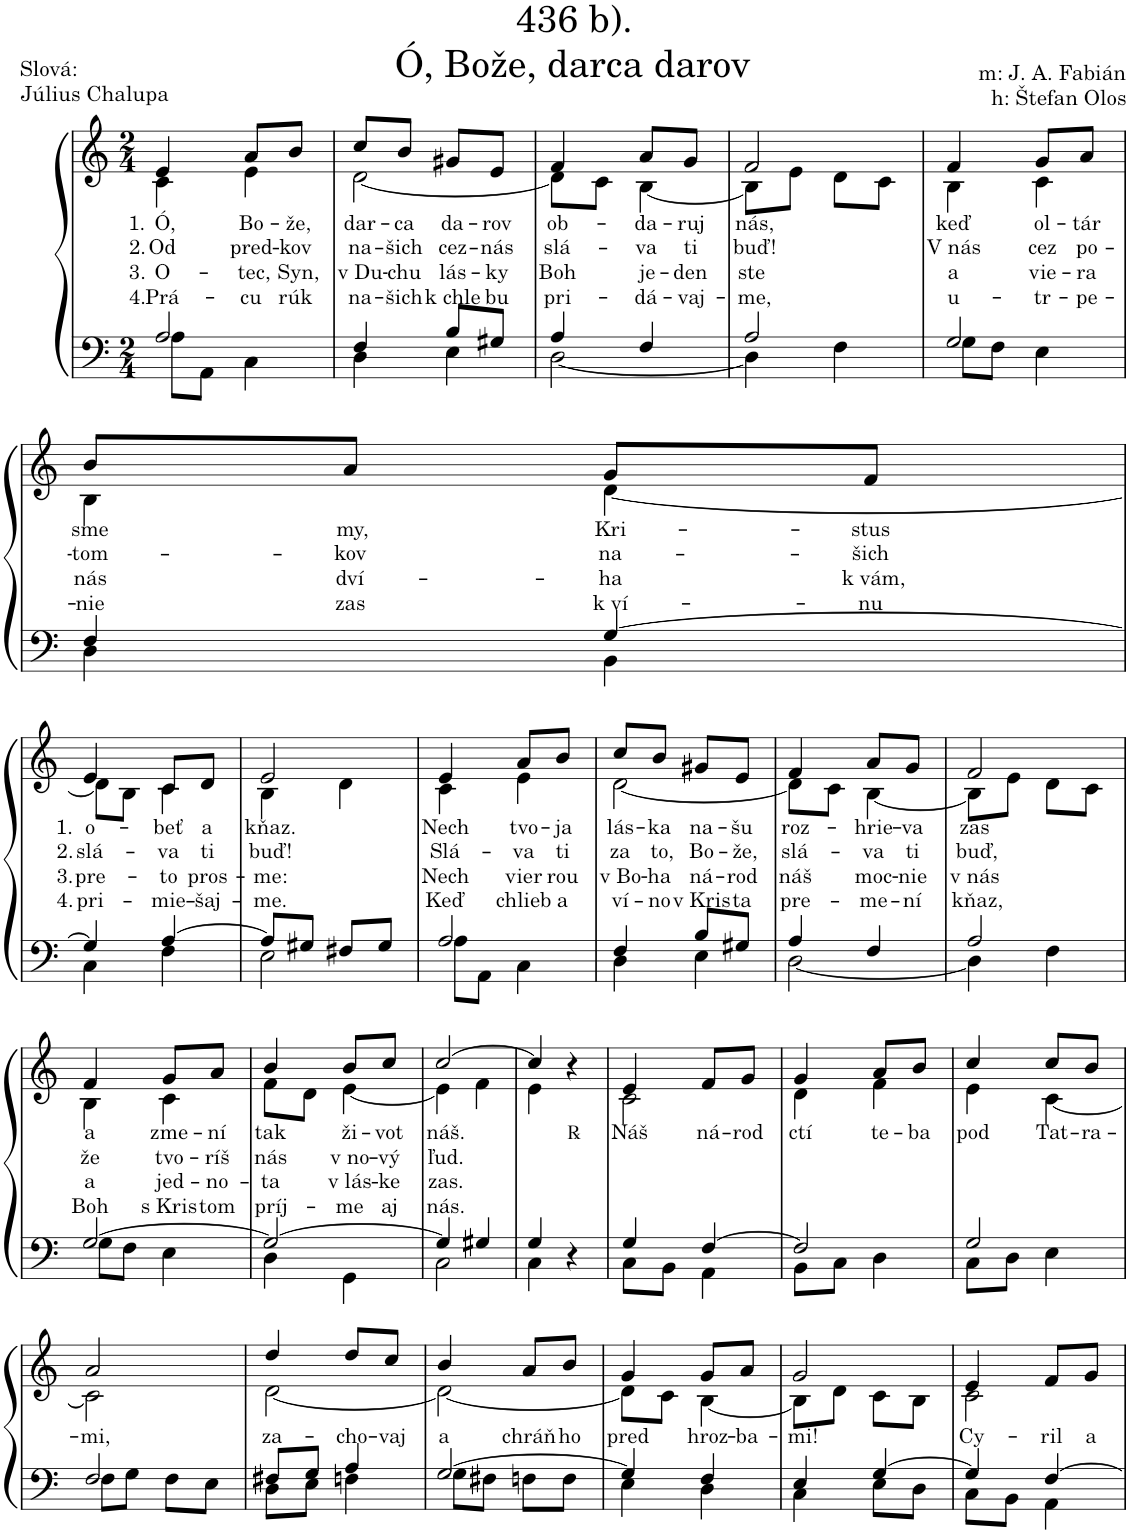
**kern	**kern	**text	**text	**text	**text
*part1	*part1	*part1	*part1	*part1	*part1
*staff2	*staff1	*staff1	*staff1	*staff1	*staff1
*I"Organ	*	*	*	*	*
*I'Org.	*	*	*	*	*
*clefF4	*clefG2	*	*	*	*
*k[]	*k[]	*	*	*	*
*M2/4	*M2/4	*	*	*	*
=1	=1	=1	=1	=1	=1
*^	*	*	*	*	*
!	!	!	!LO:LY:b	!LO:LY:b	!LO:LY:b	!LO:LY:b
*	*	*^	*	*	*	*
!	!	!	!	!LO:LY:b	!LO:LY:b	!LO:LY:b	!LO:LY:b
2A/	8A\L	4e/	4c\	1.	2.	3.	4.
.	8AA\J	.	.	.	.	.	.
!	!	!	!	!LO:LY:b	!LO:LY:b	!LO:LY:b	!LO:LY:b
.	4C\	8a/L	4e\	Bo-	pred-	-tec,	-cu
!	!	!	!	!LO:LY:b	!LO:LY:b	!LO:LY:b	!LO:LY:b
.	.	8b/J	.	-že,	-kov	Syn,	rúk
=2	=2	=2	=2	=2	=2	=2	=2
!	!	!	!	!LO:LY:b	!LO:LY:b	!LO:LY:b	!LO:LY:b
4F/	4D\	8cc/L	[2d\	dar-	na-	v Du-	na-
!	!	!	!	!LO:LY:b	!LO:LY:b	!LO:LY:b	!LO:LY:b
.	.	8b/J	.	-ca	-šich	-chu	-šich
!	!	!	!	!LO:LY:b	!LO:LY:b	!LO:LY:b	!LO:LY:b
8B/L	4E\	8g#X/L	.	da-	cez-	lás-	k chle-
!	!	!	!	!LO:LY:b	!LO:LY:b	!LO:LY:b	!LO:LY:b
8G#X/J	.	8e/J	.	-rov	-nás	-ky	-bu
=3	=3	=3	=3	=3	=3	=3	=3
!	!	!	!	!LO:LY:b	!LO:LY:b	!LO:LY:b	!LO:LY:b
4A/	[2D\	4f/	8d\L]	ob-	slá-	Boh	pri-
.	.	.	8c\J	.	.	.	.
!	!	!	!	!LO:LY:b	!LO:LY:b	!LO:LY:b	!LO:LY:b
4F/	.	8a/L	[4B\	-da-	-va	je-	-dá-
!	!	!	!	!LO:LY:b	!LO:LY:b	!LO:LY:b	!LO:LY:b
.	.	8g/J	.	-ruj	ti	-den	-vaj-
=4	=4	=4	=4	=4	=4	=4	=4
!	!	!	!	!LO:LY:b	!LO:LY:b	!LO:LY:b	!LO:LY:b
2A/	4D\]	2f/	8B\L]	nás,	buď!	ste	-me,
.	.	.	8e\J	.	.	.	.
.	4F\	.	8d\L	.	.	.	.
.	.	.	8c\J	.	.	.	.
=5	=5	=5	=5	=5	=5	=5	=5
!	!	!	!	!LO:LY:b	!LO:LY:b	!LO:LY:b	!LO:LY:b
2G/	8G\L	4f/	4B\	keď	V nás	a	u-
.	8F\J	.	.	.	.	.	.
!	!	!	!	!LO:LY:b	!LO:LY:b	!LO:LY:b	!LO:LY:b
.	4E\	8g/L	4c\	ol-	cez	vie-	-tr-
!	!	!	!	!LO:LY:b	!LO:LY:b	!LO:LY:b	!LO:LY:b
.	.	8a/J	.	-tár	po-	-ra	-pe-
!!LO:LB:g=z	!!
=6	=6	=6	=6	=6	=6	=6	=6
!	!	!	!	!LO:LY:b	!LO:LY:b	!LO:LY:b	!LO:LY:b
4F/	4D\	8b/L	4B\	sme	-tom-	nás	-nie
!	!	!	!	!LO:LY:b	!LO:LY:b	!LO:LY:b	!LO:LY:b
.	.	8a/J	.	my,	-kov	dví-	zas
!	!	!	!	!LO:LY:b	!LO:LY:b	!LO:LY:b	!LO:LY:b
[4G/	4BB\	8g/L	[4d\	Kri-	na-	-ha	k ví-
!	!	!	!	!LO:LY:b	!LO:LY:b	!LO:LY:b	!LO:LY:b
.	.	8f/J	.	-stus	-šich	k vám,	-nu
!!LO:LB:g=z	!!
=7	=7	=7	=7	=7	=7	=7	=7
!	!	!	!	!LO:LY:b	!LO:LY:b	!LO:LY:b	!LO:LY:b
!	!	!	!	!LO:LY:b	!LO:LY:b	!LO:LY:b	!LO:LY:b
4G/]	4C\	4e/	8d\L]	1.	2.	3.	4.
.	.	.	8B\J	.	.	.	.
!	!	!	!	!LO:LY:b	!LO:LY:b	!LO:LY:b	!LO:LY:b
[4A/	4F\	8c/L	4c\	-beť	-va	-to	-mie-
!	!	!	!	!LO:LY:b	!LO:LY:b	!LO:LY:b	!LO:LY:b
.	.	8d/J	.	a	ti	pros-	-šaj-
=8	=8	=8	=8	=8	=8	=8	=8
!	!	!	!	!LO:LY:b	!LO:LY:b	!LO:LY:b	!LO:LY:b
8A/L]	2E\	2e/	4B\	kňaz.	buď!	-me:	-me.
8G#X/J	.	.	.	.	.	.	.
8F#X/L	.	.	4d\	.	.	.	.
8G#/J	.	.	.	.	.	.	.
=9	=9	=9	=9	=9	=9	=9	=9
!	!	!	!	!LO:LY:b	!LO:LY:b	!LO:LY:b	!LO:LY:b
2A/	8A\L	4e/	4c\	Nech	Slá-	Nech	Keď
.	8AA\J	.	.	.	.	.	.
!	!	!	!	!LO:LY:b	!LO:LY:b	!LO:LY:b	!LO:LY:b
.	4C\	8a/L	4e\	tvo-	-va	vier-	chlieb
!	!	!	!	!LO:LY:b	!LO:LY:b	!LO:LY:b	!LO:LY:b
.	.	8b/J	.	-ja	ti	-rou	a
=10	=10	=10	=10	=10	=10	=10	=10
!	!	!	!	!LO:LY:b	!LO:LY:b	!LO:LY:b	!LO:LY:b
4F/	4D\	8cc/L	[2d\	lás-	za	v Bo-	ví-
!	!	!	!	!LO:LY:b	!LO:LY:b	!LO:LY:b	!LO:LY:b
.	.	8b/J	.	-ka	to,	-ha	-no
!	!	!	!	!LO:LY:b	!LO:LY:b	!LO:LY:b	!LO:LY:b
8B/L	4E\	8g#X/L	.	na-	Bo-	ná-	v Kris-
!	!	!	!	!LO:LY:b	!LO:LY:b	!LO:LY:b	!LO:LY:b
8G#X/J	.	8e/J	.	-šu	-že,	-rod	-ta
=11	=11	=11	=11	=11	=11	=11	=11
!	!	!	!	!LO:LY:b	!LO:LY:b	!LO:LY:b	!LO:LY:b
4A/	[2D\	4f/	8d\L]	roz-	slá-	náš	pre-
.	.	.	8c\J	.	.	.	.
!	!	!	!	!LO:LY:b	!LO:LY:b	!LO:LY:b	!LO:LY:b
4F/	.	8a/L	[4B\	-hrie-	-va	moc-	-me-
!	!	!	!	!LO:LY:b	!LO:LY:b	!LO:LY:b	!LO:LY:b
.	.	8g/J	.	-va	ti	-nie	-ní
=12	=12	=12	=12	=12	=12	=12	=12
!	!	!	!	!LO:LY:b	!LO:LY:b	!LO:LY:b	!LO:LY:b
2A/	4D\]	2f/	8B\L]	zas	buď,	v nás	kňaz,
.	.	.	8e\J	.	.	.	.
.	4F\	.	8d\L	.	.	.	.
.	.	.	8c\J	.	.	.	.
!!LO:LB:g=z	!!
=13	=13	=13	=13	=13	=13	=13	=13
!	!	!	!	!LO:LY:b	!LO:LY:b	!LO:LY:b	!LO:LY:b
[2G/	8G\L	4f/	4B\	a	že	a	Boh
.	8F\J	.	.	.	.	.	.
!	!	!	!	!LO:LY:b	!LO:LY:b	!LO:LY:b	!LO:LY:b
.	4E\	8g/L	4c\	zme-	tvo-	jed-	s Kris-
!	!	!	!	!LO:LY:b	!LO:LY:b	!LO:LY:b	!LO:LY:b
.	.	8a/J	.	-ní	-ríš	-no-	-tom
=14	=14	=14	=14	=14	=14	=14	=14
!	!	!	!	!LO:LY:b	!LO:LY:b	!LO:LY:b	!LO:LY:b
2G/_	4D\	4b/	8f\L	tak	nás	-ta	príj-
.	.	.	8d\J	.	.	.	.
!	!	!	!	!LO:LY:b	!LO:LY:b	!LO:LY:b	!LO:LY:b
.	4GG\	8b/L	[4e\	ži-	v no-	v lás-	-me
!	!	!	!	!LO:LY:b	!LO:LY:b	!LO:LY:b	!LO:LY:b
.	.	8cc/J	.	-vot	-vý	-ke	aj
=15	=15	=15	=15	=15	=15	=15	=15
!	!	!	!	!LO:LY:b	!LO:LY:b	!LO:LY:b	!LO:LY:b
4G/]	2C\	[2cc/	4e\]	náš.	ľud.	zas.	nás.
4G#X/	.	.	4f\	.	.	.	.
=16	=16	=16	=16	=16	=16	=16	=16
4G/	4C\	4cc/]	4e\	.	.	.	.
!	!	!	!	!LO:LY:b	!	!	!
4r	4ryy	4r	4ryy	℞	.	.	.
=17	=17	=17	=17	=17	=17	=17	=17
!	!	!	!	!LO:LY:b	!	!	!
4G/	8C\L	4e/	2c\	Náš	.	.	.
.	8BB\J	.	.	.	.	.	.
!	!	!	!	!LO:LY:b	!	!	!
[4F/	4AA\	8f/L	.	ná-	.	.	.
!	!	!	!	!LO:LY:b	!	!	!
.	.	8g/J	.	-rod	.	.	.
=18	=18	=18	=18	=18	=18	=18	=18
!	!	!	!	!LO:LY:b	!	!	!
2F/]	8BB\L	4g/	4d\	ctí	.	.	.
.	8C\J	.	.	.	.	.	.
!	!	!	!	!LO:LY:b	!	!	!
.	4D\	8a/L	4f\	te-	.	.	.
!	!	!	!	!LO:LY:b	!	!	!
.	.	8b/J	.	-ba	.	.	.
=19	=19	=19	=19	=19	=19	=19	=19
!	!	!	!	!LO:LY:b	!	!	!
2G/	8C\L	4cc/	4e\	pod	.	.	.
.	8D\J	.	.	.	.	.	.
!	!	!	!	!LO:LY:b	!	!	!
.	4E\	8cc/L	[4c\	Tat-	.	.	.
!	!	!	!	!LO:LY:b	!	!	!
.	.	8b/J	.	-ra-	.	.	.
!!LO:LB:g=z	!!
=20	=20	=20	=20	=20	=20	=20	=20
!	!	!	!	!LO:LY:b	!	!	!
2F/	8F\L	2a/	2c\]	-mi,	.	.	.
.	8G\J	.	.	.	.	.	.
.	8F\L	.	.	.	.	.	.
.	8E\J	.	.	.	.	.	.
=21	=21	=21	=21	=21	=21	=21	=21
!	!	!	!	!LO:LY:b	!	!	!
8F#X/L	8D\L	4dd/	[2d\	za-	.	.	.
8G/J	8E\J	.	.	.	.	.	.
!	!	!	!	!LO:LY:b	!	!	!
4A/	4Fn\	8dd/L	.	-cho-	.	.	.
!	!	!	!	!LO:LY:b	!	!	!
.	.	8cc/J	.	-vaj	.	.	.
=22	=22	=22	=22	=22	=22	=22	=22
!	!	!	!	!LO:LY:b	!	!	!
[2G/	8G\L	4b/	2d\_	a	.	.	.
.	8F#X\J	.	.	.	.	.	.
!	!	!	!	!LO:LY:b	!	!	!
.	8Fn\L	8a/L	.	chráň	.	.	.
!	!	!	!	!LO:LY:b	!	!	!
.	8F\J	8b/J	.	ho	.	.	.
=23	=23	=23	=23	=23	=23	=23	=23
!	!	!	!	!LO:LY:b	!	!	!
4G/]	4E\	4g/	8d\L]	pred	.	.	.
.	.	.	8c\J	.	.	.	.
!	!	!	!	!LO:LY:b	!	!	!
4F/	4D\	8g/L	[4B\	hroz-	.	.	.
!	!	!	!	!LO:LY:b	!	!	!
.	.	8a/J	.	-ba-	.	.	.
=24	=24	=24	=24	=24	=24	=24	=24
!	!	!	!	!LO:LY:b	!	!	!
4E/	4C\	2g/	8B\L]	-mi!	.	.	.
.	.	.	8d\J	.	.	.	.
[4G/	8E\L	.	8c\L	.	.	.	.
.	8D\J	.	8B\J	.	.	.	.
=25	=25	=25	=25	=25	=25	=25	=25
!	!	!	!	!LO:LY:b	!	!	!
4G/]	8C\L	4e/	2c\	Cy-	.	.	.
.	8BB\J	.	.	.	.	.	.
!	!	!	!	!LO:LY:b	!	!	!
[4F/	4AA\	8f/L	.	-ril	.	.	.
!	!	!	!	!LO:LY:b	!	!	!
.	.	8g/J	.	a	.	.	.
*v	*v	*	*	*	*	*	*
*	*v	*v	*	*	*	*
=	=	=	=	=	=
*-	*-	*-	*-	*-	*-
